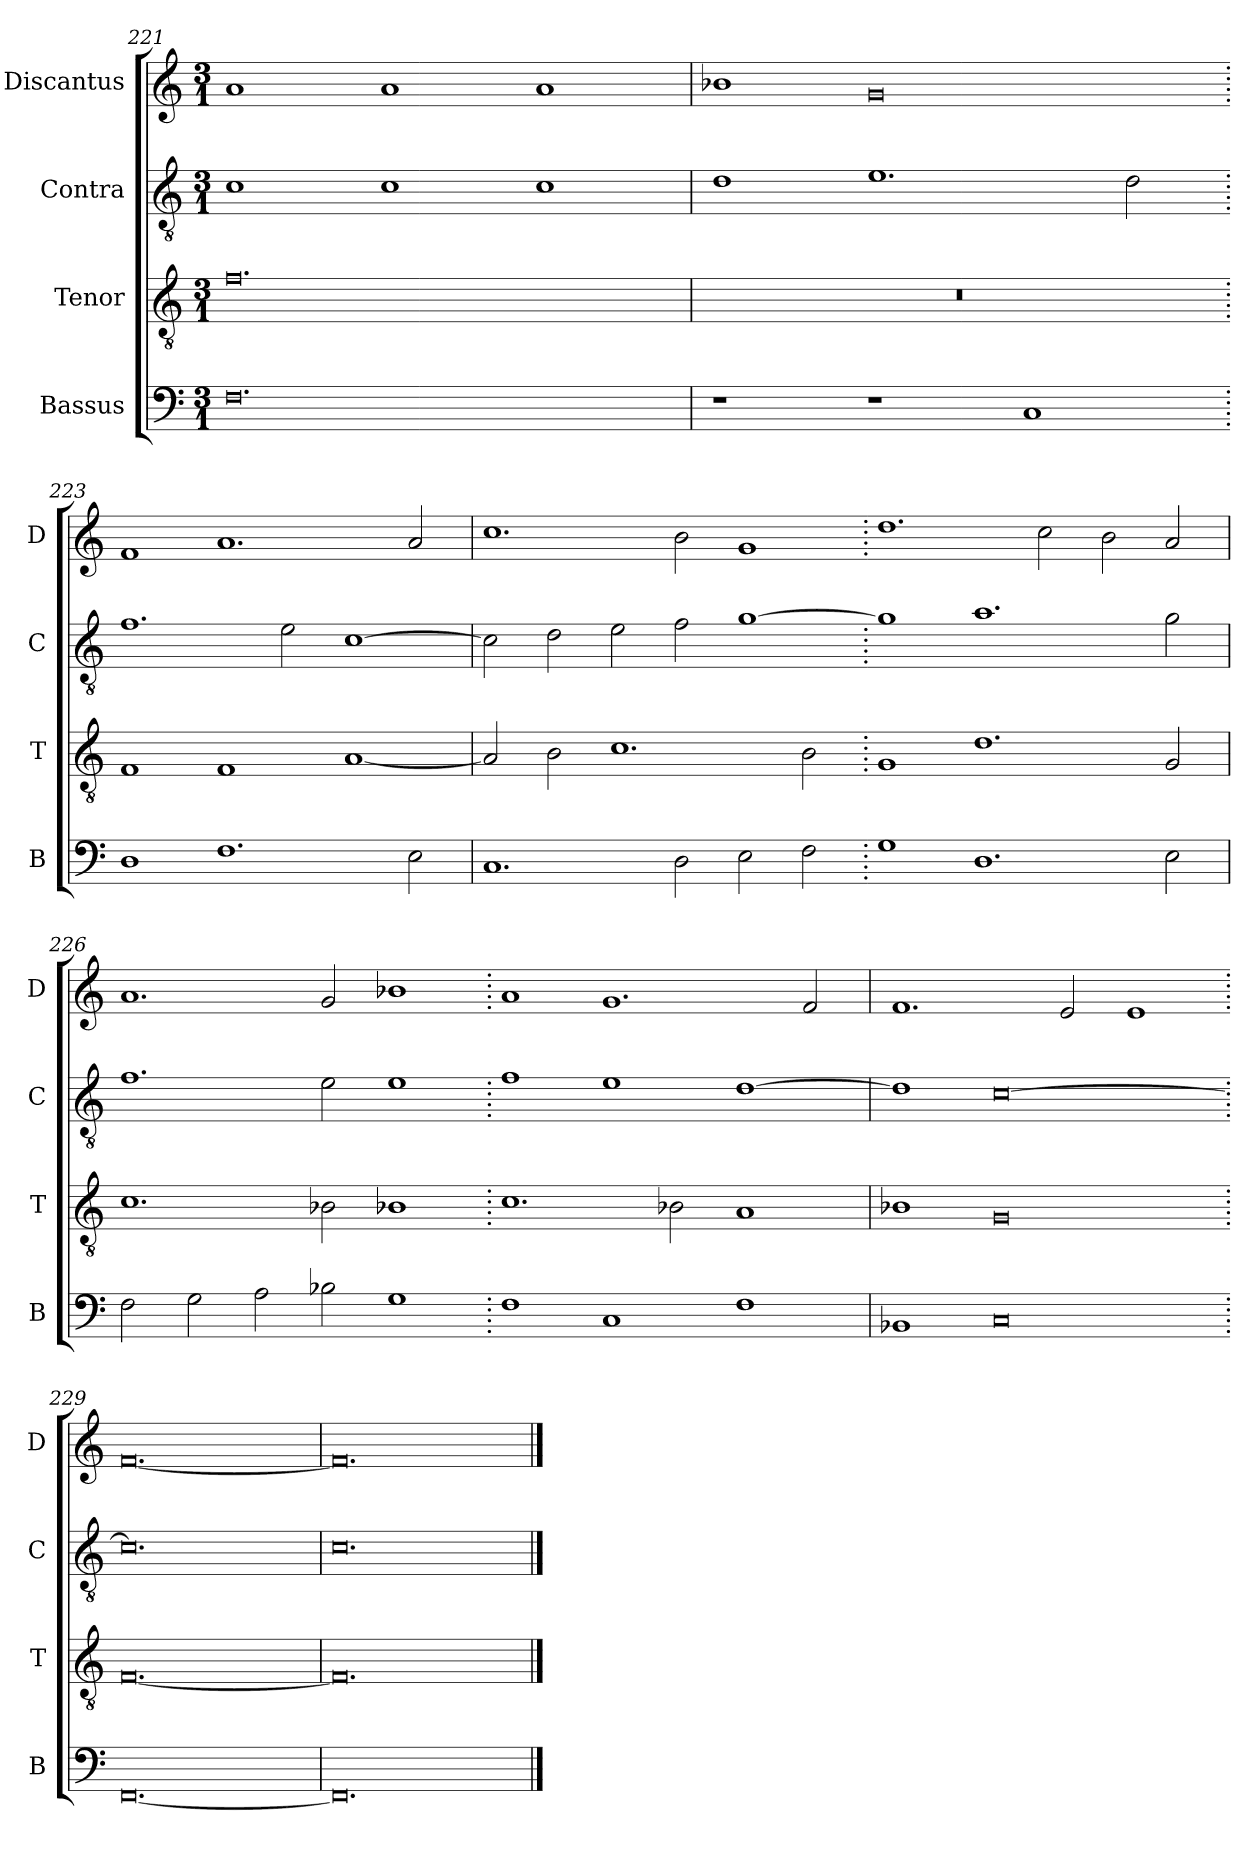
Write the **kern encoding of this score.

**kern	**kern	**kern	**kern
*part4	*part3	*part2	*part1
*staff4	*staff3	*staff2	*staff1
*I"Bassus	*I"Tenor	*I"Contra	*I"Discantus
*I'B	*I'T	*I'C	*I'D
*clefF4	*clefGv2	*clefGv2	*clefG2
*k[]	*k[]	*k[]	*k[]
*M3/1	*M3/1	*M3/1	*M3/1
=221	=221	=221	=221
0.F	0.f	1c	1a
.	.	1c	1a
.	.	1c	1a
=222	=222	=222	=222
1r	0.r	1d	1b-X
1r	.	1.e	0g
1C	.	.	.
.	.	2d\	.
=223.	=223.	=223.	=223.
1D	1F	1.f	1f
1.F	1F	.	1.a
.	.	2e\	.
.	[1A	[1c	.
2E\	.	.	2a/
=224	=224	=224	=224
1.C	2A/]	2c\]	1.cc
.	2B\	2d\	.
.	1.c	2e\	.
2D\	.	2f\	2b\
2E\	.	[1g	1g
2F\	2B\	.	.
=225.	=225.	=225.	=225.
1G	1G	1g]	1.dd
1.D	1.d	1.a	.
.	.	.	2cc\
.	.	.	2b\
2E\	2G/	2g\	2a/
=226	=226	=226	=226
2F\	1.c	1.f	1.a
2G\	.	.	.
2A\	.	.	.
2B-X\	2B-X\	2e\	2g/
1G	1B-X	1e	1b-X
=227.	=227.	=227.	=227.
1F	1.c	1f	1a
1C	.	1e	1.g
.	2B-X\	.	.
1F	1A	[1d	.
.	.	.	2f/
=228	=228	=228	=228
1BB-X	1B-X	1d]	1.f
0C	0G	[0c	.
.	.	.	2e/
.	.	.	1e
=229.	=229.	=229.	=229.
[0.FF	[0.F	0.c]	[0.f
=230	=230	=230	=230
0.FF]	0.F]	0.c	0.f]
==	==	==	==
*-	*-	*-	*-
